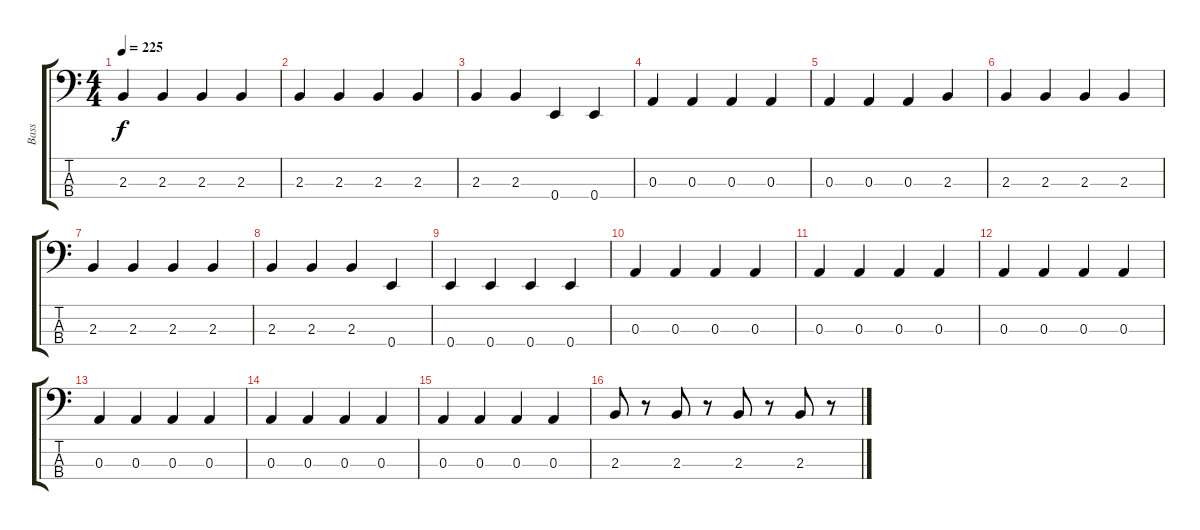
\track ("Bass" "Bass") {instrument electricbassfinger}
\staff {score tabs}
\tuning (G2 D2 A1 E1) {hide}
\ts (4 4)
\tempo 225
\clef f4
\ks c
2.3.4{dy f} 2.3.4 2.3.4 2.3.4 |
2.3.4 2.3.4 2.3.4 2.3.4 |
2.3.4 2.3.4 0.4.4 0.4.4 |
0.3.4 0.3.4 0.3.4 0.3.4 |
0.3.4 0.3.4 0.3.4 2.3.4 |
2.3.4 2.3.4 2.3.4 2.3.4 |
2.3.4 2.3.4 2.3.4 2.3.4 |
2.3.4 2.3.4 2.3.4 0.4.4 |
0.4.4 0.4.4 0.4.4 0.4.4 |
0.3.4 0.3.4 0.3.4 0.3.4 |
0.3.4 0.3.4 0.3.4 0.3.4 |
0.3.4 0.3.4 0.3.4 0.3.4 |
0.3.4 0.3.4 0.3.4 0.3.4 |
0.3.4 0.3.4 0.3.4 0.3.4 |
0.3.4 0.3.4 0.3.4 0.3.4 |
2.3.8 r.8 2.3.8 r.8 2.3.8 r.8 2.3.8 r.8
